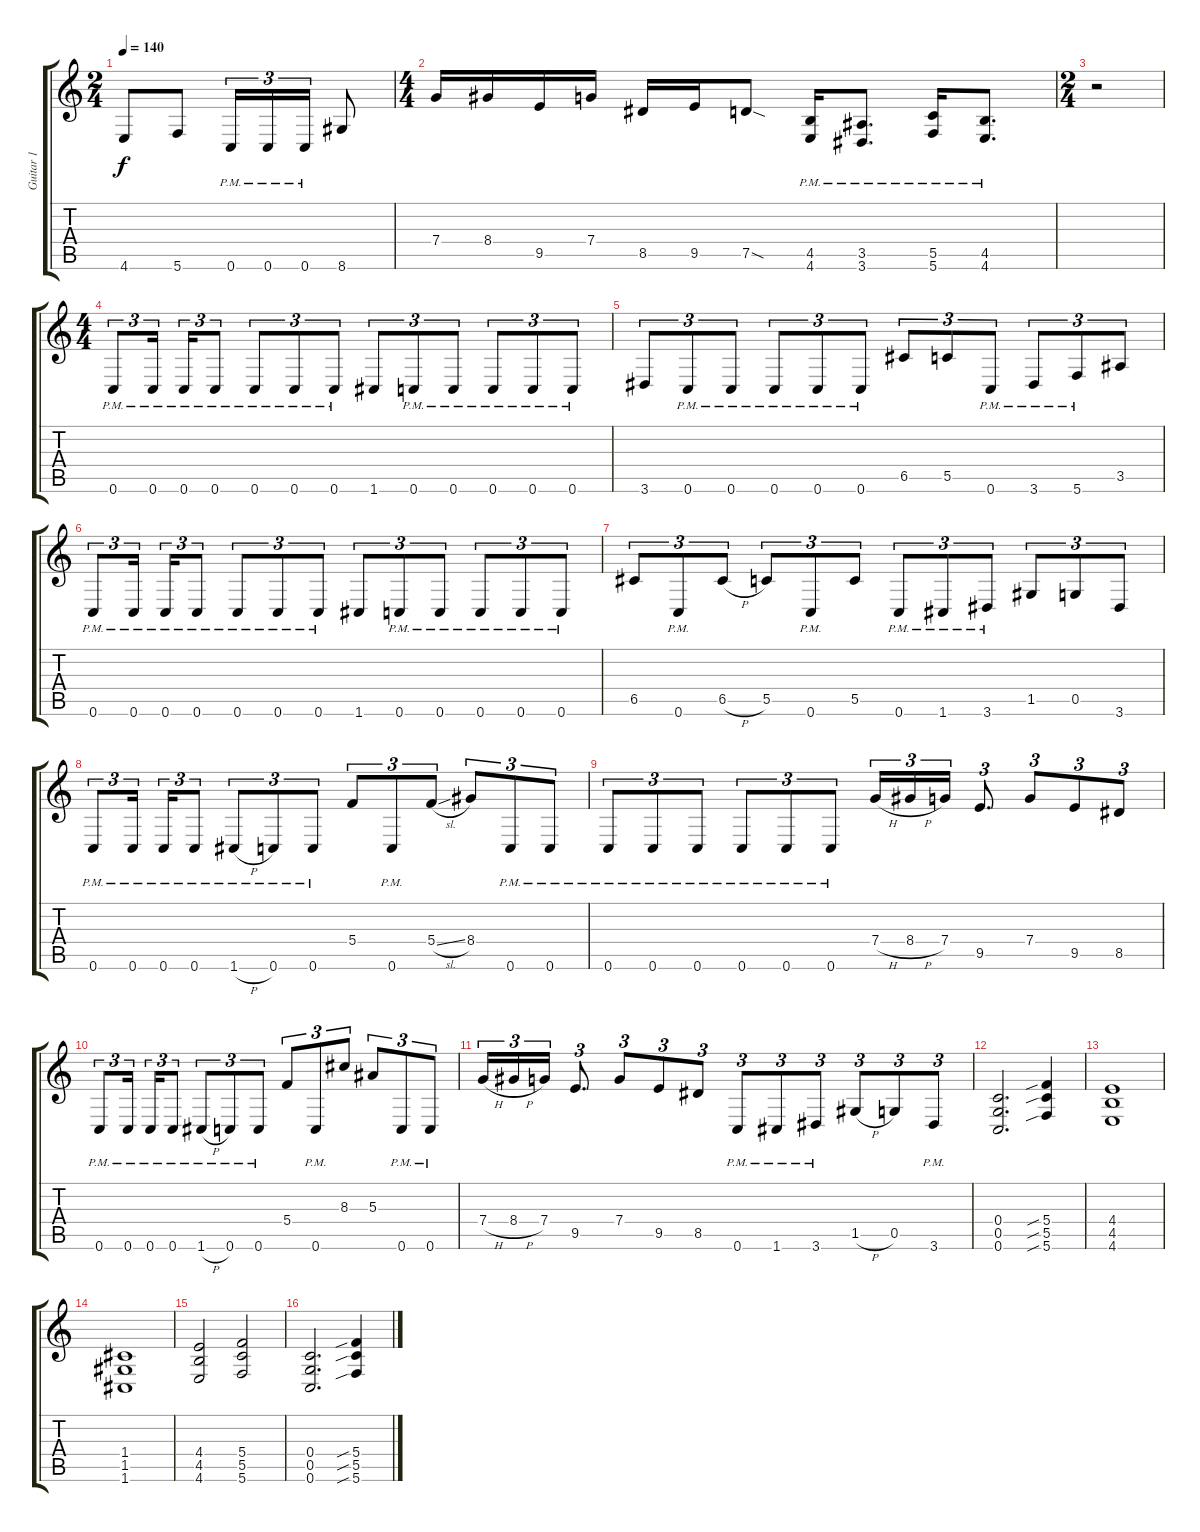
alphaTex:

\track ("Guitar 1 " "Guitar 1 ") {instrument distortionguitar}
\staff {score tabs}
\tuning (D4 A3 F3 C3 G2 C2) {hide}
\ts (2 4)
\tempo 140
\clef g2
\ks c
4.6.8{dy f} 5.6.8 0.6{pm}.16{tu (3 2)} 0.6{pm}.16{tu (3 2)} 0.6{pm}.16{tu (3 2)} 8.6.8 |
\ts (4 4)
7.4.16 8.4.16 9.5.16 7.4.16 8.5.16 9.5.16 7.5{sod}.8 (4.5{pm} 4.6{pm}).16 (3.5{pm} 3.6{pm}).8{d} (5.5{pm} 5.6{pm}).16 (4.5{pm} 4.6{pm}).8{d} |
\ts (2 4)
r.2 |
\ts (4 4)
0.6{pm}.8{tu (3 2)} 0.6{pm}.16{tu (3 2) beam splitsecondary} 0.6{pm}.16{tu (3 2)} 0.6{pm}.8{tu (3 2)} 0.6{pm}.8{tu (3 2)} 0.6{pm}.8{tu (3 2)} 0.6{pm}.8{tu (3 2)} 1.6.8{tu (3 2)} 0.6{pm}.8{tu (3 2)} 0.6{pm}.8{tu (3 2)} 0.6{pm}.8{tu (3 2)} 0.6{pm}.8{tu (3 2)} 0.6{pm}.8{tu (3 2)} |
3.6.8{tu (3 2)} 0.6{pm}.8{tu (3 2)} 0.6{pm}.8{tu (3 2)} 0.6{pm}.8{tu (3 2)} 0.6{pm}.8{tu (3 2)} 0.6{pm}.8{tu (3 2)} 6.5.8{tu (3 2)} 5.5.8{tu (3 2)} 0.6{pm}.8{tu (3 2)} 3.6{pm}.8{tu (3 2)} 5.6{pm}.8{tu (3 2)} 3.5.8{tu (3 2)} |
0.6{pm}.8{tu (3 2)} 0.6{pm}.16{tu (3 2) beam splitsecondary} 0.6{pm}.16{tu (3 2)} 0.6{pm}.8{tu (3 2)} 0.6{pm}.8{tu (3 2)} 0.6{pm}.8{tu (3 2)} 0.6{pm}.8{tu (3 2)} 1.6.8{tu (3 2)} 0.6{pm}.8{tu (3 2)} 0.6{pm}.8{tu (3 2)} 0.6{pm}.8{tu (3 2)} 0.6{pm}.8{tu (3 2)} 0.6{pm}.8{tu (3 2)} |
6.5.8{tu (3 2)} 0.6{pm}.8{tu (3 2)} 6.5{h}.8{tu (3 2)} 5.5.8{tu (3 2)} 0.6{pm}.8{tu (3 2)} 5.5.8{tu (3 2)} 0.6{pm}.8{tu (3 2)} 1.6{pm}.8{tu (3 2)} 3.6{pm}.8{tu (3 2)} 1.5.8{tu (3 2)} 0.5.8{tu (3 2)} 3.6.8{tu (3 2)} |
0.6{pm}.8{tu (3 2)} 0.6{pm}.16{tu (3 2) beam splitsecondary} 0.6{pm}.16{tu (3 2)} 0.6{pm}.8{tu (3 2)} 1.6{h pm}.8{tu (3 2)} 0.6{pm}.8{tu (3 2)} 0.6{pm}.8{tu (3 2)} 5.4.8{tu (3 2)} 0.6{pm}.8{tu (3 2)} 5.4{sl}.8{tu (3 2)} 8.4.8{tu (3 2)} 0.6{pm}.8{tu (3 2)} 0.6{pm}.8{tu (3 2)} |
0.6{pm}.8{tu (3 2)} 0.6{pm}.8{tu (3 2)} 0.6{pm}.8{tu (3 2)} 0.6{pm}.8{tu (3 2)} 0.6{pm}.8{tu (3 2)} 0.6{pm}.8{tu (3 2)} 7.4{h}.16{tu (3 2)} 8.4{h}.16{tu (3 2)} 7.4.16{tu (3 2)} 9.5.8{d tu (3 2)} 7.4.8{tu (3 2)} 9.5.8{tu (3 2)} 8.5.8{tu (3 2)} |
0.6{pm}.8{tu (3 2)} 0.6{pm}.16{tu (3 2) beam splitsecondary} 0.6{pm}.16{tu (3 2)} 0.6{pm}.8{tu (3 2)} 1.6{h pm}.8{tu (3 2)} 0.6{pm}.8{tu (3 2)} 0.6{pm}.8{tu (3 2)} 5.4.8{tu (3 2)} 0.6{pm}.8{tu (3 2)} 8.3.8{tu (3 2)} 5.3.8{tu (3 2)} 0.6{pm}.8{tu (3 2)} 0.6{pm}.8{tu (3 2)} |
7.4{h}.16{tu (3 2)} 8.4{h}.16{tu (3 2)} 7.4.16{tu (3 2)} 9.5.8{d tu (3 2)} 7.4.8{tu (3 2)} 9.5.8{tu (3 2)} 8.5.8{tu (3 2)} 0.6{pm}.8{tu (3 2)} 1.6{pm}.8{tu (3 2)} 3.6{pm}.8{tu (3 2)} 1.5{h}.8{tu (3 2)} 0.5.8{tu (3 2)} 3.6{pm}.8{tu (3 2)} |
(0.4 0.5 0.6).2{d} (5.4{sib} 5.5{sib} 5.6{sib}).4 |
(4.4 4.5 4.6).1 |
(1.4 1.5 1.6).1 |
(4.4 4.5 4.6).2 (5.4 5.5 5.6).2 |
(0.4 0.5 0.6).2{d} (5.4{sib} 5.5{sib} 5.6{sib}).4
